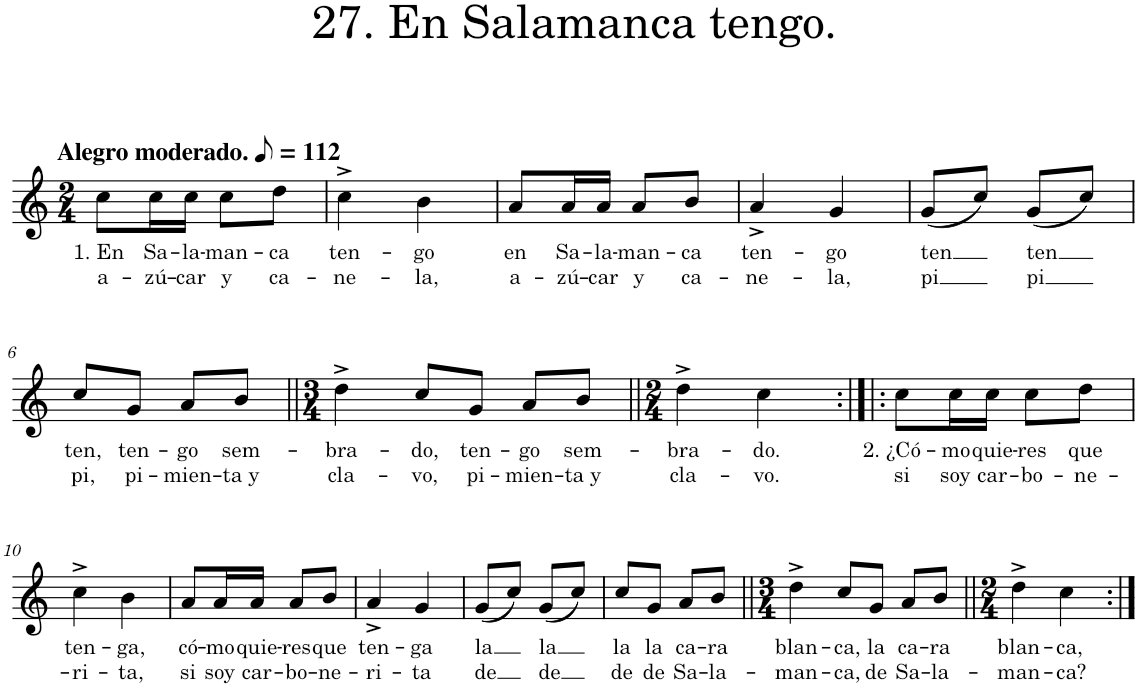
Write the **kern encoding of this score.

**kern	**text	**text
*part1	*part1	*part1
*staff1	*staff1	*staff1
*I"Piano	*	*
*I'Pno.	*	*
*clefG2	*	*
*k[]	*	*
*M2/4	*	*
*MM56	*	*
=1	=1	=1
!LO:TX:a:B:t=Alegro moderado.	!	!
!	!LO:LY:b	!LO:LY:b
8cc\L	1. En	a-
!	!LO:LY:b	!LO:LY:b
16cc\L	Sa-	-zú-
!	!LO:LY:b	!LO:LY:b
16cc\JJ	-la-	-car
!	!LO:LY:b	!LO:LY:b
8cc\L	-man-	y
!	!LO:LY:b	!LO:LY:b
8dd\J	-ca	ca-
=2	=2	=2
!	!LO:LY:b	!LO:LY:b
4cc^\	ten-	-ne-
!	!LO:LY:b	!LO:LY:b
4b\	-go	-la,
=3	=3	=3
!	!LO:LY:b	!LO:LY:b
8a/L	en	a-
!	!LO:LY:b	!LO:LY:b
16a/L	Sa-	-zú-
!	!LO:LY:b	!LO:LY:b
16a/JJ	-la-	-car
!	!LO:LY:b	!LO:LY:b
8a/L	-man-	y
!	!LO:LY:b	!LO:LY:b
8b/J	-ca	ca-
=4	=4	=4
!	!LO:LY:b	!LO:LY:b
4a^/	ten-	-ne-
!	!LO:LY:b	!LO:LY:b
4g/	-go	-la,
=5	=5	=5
!	!LO:LY:b	!LO:LY:b
(8g/L	ten	pi
8cc/J)	.	.
!	!LO:LY:b	!LO:LY:b
(8g/L	ten	pi
8cc/J)	.	.
!!LO:LB:g=z
=6	=6	=6
!	!LO:LY:b	!LO:LY:b
8cc/L	ten,	pi,
!	!LO:LY:b	!LO:LY:b
8g/J	ten-	pi-
!	!LO:LY:b	!LO:LY:b
8a/L	-go	-mien-
!	!LO:LY:b	!LO:LY:b
8b/J	sem-	-ta y
=7||	=7||	=7||
*M3/4	*	*
!	!LO:LY:b	!LO:LY:b
4dd^\	-bra-	cla-
!	!LO:LY:b	!LO:LY:b
8cc/L	-do,	-vo,
!	!LO:LY:b	!LO:LY:b
8g/J	ten-	pi-
!	!LO:LY:b	!LO:LY:b
8a/L	-go	-mien-
!	!LO:LY:b	!LO:LY:b
8b/J	sem-	-ta y
=8||	=8||	=8||
*M2/4	*	*
!	!LO:LY:b	!LO:LY:b
4dd^\	-bra-	cla-
!	!LO:LY:b	!LO:LY:b
4cc\	-do.	-vo.
=9:|!|:	=9:|!|:	=9:|!|:
!	!LO:LY:b	!LO:LY:b
8cc\L	2. ¿Có-	si
!	!LO:LY:b	!LO:LY:b
16cc\L	-mo	soy
!	!LO:LY:b	!LO:LY:b
16cc\JJ	quie-	car-
!	!LO:LY:b	!LO:LY:b
8cc\L	-res	-bo-
!	!LO:LY:b	!LO:LY:b
8dd\J	que	-ne-
!!LO:LB:g=z
=10	=10	=10
!	!LO:LY:b	!LO:LY:b
4cc^\	ten-	-ri-
!	!LO:LY:b	!LO:LY:b
4b\	-ga,	-ta,
=11	=11	=11
!	!LO:LY:b	!LO:LY:b
8a/L	có-	si
!	!LO:LY:b	!LO:LY:b
16a/L	-mo	soy
!	!LO:LY:b	!LO:LY:b
16a/JJ	quie-	car-
!	!LO:LY:b	!LO:LY:b
8a/L	-res	-bo-
!	!LO:LY:b	!LO:LY:b
8b/J	que	-ne-
=12	=12	=12
!	!LO:LY:b	!LO:LY:b
4a^/	ten-	-ri-
!	!LO:LY:b	!LO:LY:b
4g/	-ga	-ta
=13	=13	=13
!	!LO:LY:b	!LO:LY:b
(8g/L	la	de
8cc/J)	.	.
!	!LO:LY:b	!LO:LY:b
(8g/L	la	de
8cc/J)	.	.
=14	=14	=14
!	!LO:LY:b	!LO:LY:b
8cc/L	la	de
!	!LO:LY:b	!LO:LY:b
8g/J	la	de
!	!LO:LY:b	!LO:LY:b
8a/L	ca-	Sa-
!	!LO:LY:b	!LO:LY:b
8b/J	-ra	-la-
=15||	=15||	=15||
*M3/4	*	*
!	!LO:LY:b	!LO:LY:b
4dd^\	blan-	-man-
!	!LO:LY:b	!LO:LY:b
8cc/L	-ca,	-ca,
!	!LO:LY:b	!LO:LY:b
8g/J	la	de
!	!LO:LY:b	!LO:LY:b
8a/L	ca-	Sa-
!	!LO:LY:b	!LO:LY:b
8b/J	-ra	-la-
=16||	=16||	=16||
*M2/4	*	*
!	!LO:LY:b	!LO:LY:b
4dd^\	blan-	-man-
!	!LO:LY:b	!LO:LY:b
4cc\	-ca,	-ca?
=:|!	=:|!	=:|!
*-	*-	*-
